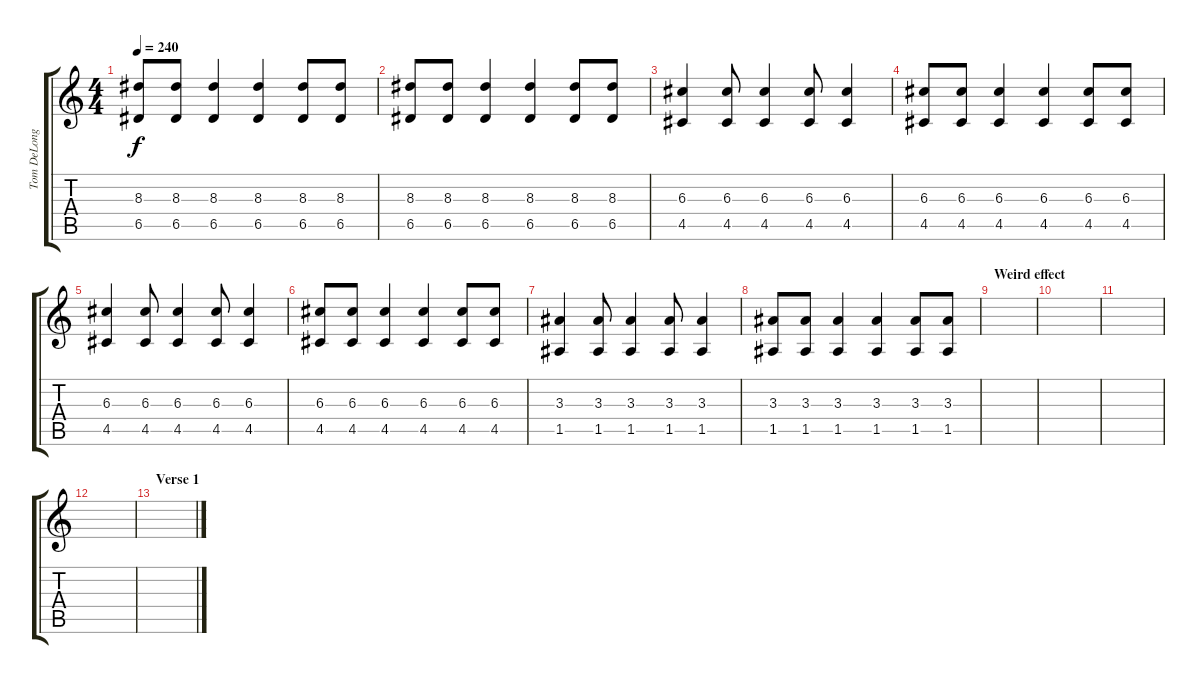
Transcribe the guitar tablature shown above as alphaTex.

\track ("Tom DeLonge - Guitar 2" "Tom DeLong") {instrument distortionguitar}
\staff {score tabs}
\tuning (E4 B3 G3 D3 A2 E2) {hide}
\ts (4 4)
\tempo 240
\clef g2
\ks c
(8.3 6.5).8{dy f} (8.3 6.5).8 (8.3 6.5).4 (8.3 6.5).4 (8.3 6.5).8 (8.3 6.5).8 |
(8.3 6.5).8 (8.3 6.5).8 (8.3 6.5).4 (8.3 6.5).4 (8.3 6.5).8 (8.3 6.5).8 |
(6.3 4.5).4 (6.3 4.5).8 (6.3 4.5).4 (6.3 4.5).8 (6.3 4.5).4 |
(6.3 4.5).8 (6.3 4.5).8 (6.3 4.5).4 (6.3 4.5).4 (6.3 4.5).8 (6.3 4.5).8 |
(6.3 4.5).4 (6.3 4.5).8 (6.3 4.5).4 (6.3 4.5).8 (6.3 4.5).4 |
(6.3 4.5).8 (6.3 4.5).8 (6.3 4.5).4 (6.3 4.5).4 (6.3 4.5).8 (6.3 4.5).8 |
(3.3 1.5).4 (3.3 1.5).8 (3.3 1.5).4 (3.3 1.5).8 (3.3 1.5).4 |
(3.3 1.5).8 (3.3 1.5).8 (3.3 1.5).4 (3.3 1.5).4 (3.3 1.5).8 (3.3 1.5).8 |
\section ("" "Weird effect")
|
|
|
|
\section ("" "Verse 1")
